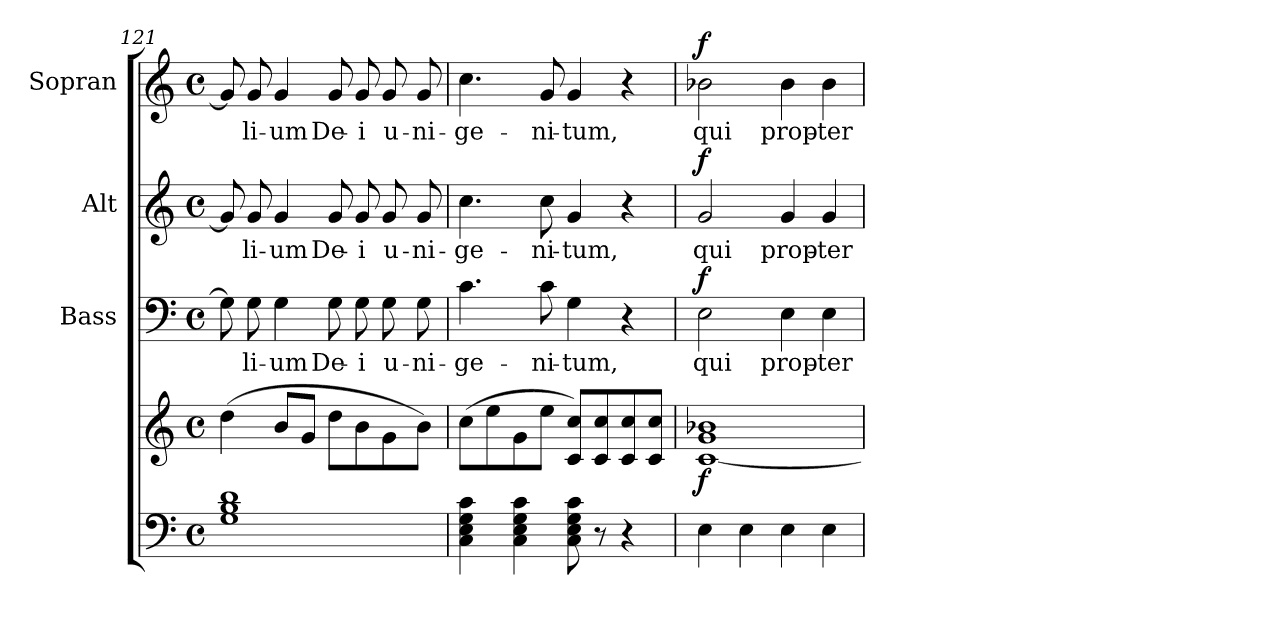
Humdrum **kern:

**kern	**kern	**dynam	**kern	**text	**dynam	**kern	**text	**dynam	**kern	**text	**dynam
*part4	*part4	*part4	*part3	*part3	*part3	*part2	*part2	*part2	*part1	*part1	*part1
*staff5	*staff4	*staff4/5	*staff3	*staff3	*staff3	*staff2	*staff2	*staff2	*staff1	*staff1	*staff1
*	*	*	*I"Bass	*	*	*I"Alt	*	*	*I"Sopran	*	*
*	*	*	*I'B.	*	*	*I'A.	*	*	*I'S.	*	*
*clefF4	*clefG2	*	*clefF4	*	*	*clefG2	*	*	*clefG2	*	*
*k[]	*k[]	*	*k[]	*	*	*k[]	*	*	*k[]	*	*
*C:	*C:	*	*C:	*	*	*C:	*	*	*C:	*	*
*M4/4	*M4/4	*	*M4/4	*	*	*M4/4	*	*	*M4/4	*	*
*met(c)	*met(c)	*	*met(c)	*	*	*met(c)	*	*	*met(c)	*	*
=121	=121	=121	=121	=121	=121	=121	=121	=121	=121	=121	=121
1G 1B 1d	(>4dd\	.	8G\]	.	.	8g/]	.	.	8g/]	.	.
!	!	!	!	!LO:LY:b	!	!	!LO:LY:b	!	!	!LO:LY:b	!
.	.	.	8G\	-li-	.	8g/	-li-	.	8g/	-li-	.
!	!	!	!	!LO:LY:b	!	!	!LO:LY:b	!	!	!LO:LY:b	!
.	8b/L	.	4G\	-um	.	4g/	-um	.	4g/	-um	.
.	8g/J	.	.	.	.	.	.	.	.	.	.
!	!	!	!	!LO:LY:b	!	!	!LO:LY:b	!	!	!LO:LY:b	!
.	8dd\L	.	8G\	De-	.	8g/	De-	.	8g/	De-	.
!	!	!	!	!LO:LY:b	!	!	!LO:LY:b	!	!	!LO:LY:b	!
.	8b\	.	8G\	-i	.	8g/	-i	.	8g/	-i	.
!	!	!	!	!LO:LY:b	!	!	!LO:LY:b	!	!	!LO:LY:b	!
.	8g\	.	8G\	u-	.	8g/	u-	.	8g/	u-	.
!	!	!	!	!LO:LY:b	!	!	!LO:LY:b	!	!	!LO:LY:b	!
.	8b\J)	.	8G\	-ni-	.	8g/	-ni-	.	8g/	-ni-	.
=122	=122	=122	=122	=122	=122	=122	=122	=122	=122	=122	=122
!	!	!	!	!LO:LY:b	!	!	!LO:LY:b	!	!	!LO:LY:b	!
4C\ 4E\ 4G\ 4c\	(>8cc\L	.	4.c\	-ge-	.	4.cc\	-ge-	.	4.cc\	-ge-	.
.	8ee\	.	.	.	.	.	.	.	.	.	.
4C\ 4E\ 4G\ 4c\	8g\	.	.	.	.	.	.	.	.	.	.
!	!	!	!	!LO:LY:b	!	!	!LO:LY:b	!	!	!LO:LY:b	!
.	8ee\J	.	8c\	-ni-	.	8cc\	-ni-	.	8g/	-ni-	.
!	!	!	!	!LO:LY:b	!	!	!LO:LY:b	!	!	!LO:LY:b	!
8C\ 8E\ 8G\ 8c\	8c/ 8cc/L)	.	4G\	-tum,	.	4g/	-tum,	.	4g/	-tum,	.
8r	8c/ 8cc/	.	.	.	.	.	.	.	.	.	.
4r	8c/ 8cc/	.	4r	.	.	4r	.	.	4r	.	.
.	8c/ 8cc/J	.	.	.	.	.	.	.	.	.	.
!!LO:LB:g=z
=123	=123	=123	=123	=123	=123	=123	=123	=123	=123	=123	=123
!	!	!LO:DY:b	!	!LO:LY:b	!LO:DY:a	!	!LO:LY:b	!LO:DY:a	!	!LO:LY:b	!LO:DY:a
4E\	[1c 1g 1b-X	f	2E\	qui	f	2g/	qui	f	2b-X\	qui	f
4E\	.	.	.	.	.	.	.	.	.	.	.
!	!	!	!	!LO:LY:b	!	!	!LO:LY:b	!	!	!LO:LY:b	!
4E\	.	.	4E\	prop-	.	4g/	prop-	.	4b-\	prop-	.
!	!	!	!	!LO:LY:b	!	!	!LO:LY:b	!	!	!LO:LY:b	!
4E\	.	.	4E\	-ter	.	4g/	-ter	.	4b-\	-ter	.
=	=	=	=	=	=	=	=	=	=	=	=
*-	*-	*-	*-	*-	*-	*-	*-	*-	*-	*-	*-
